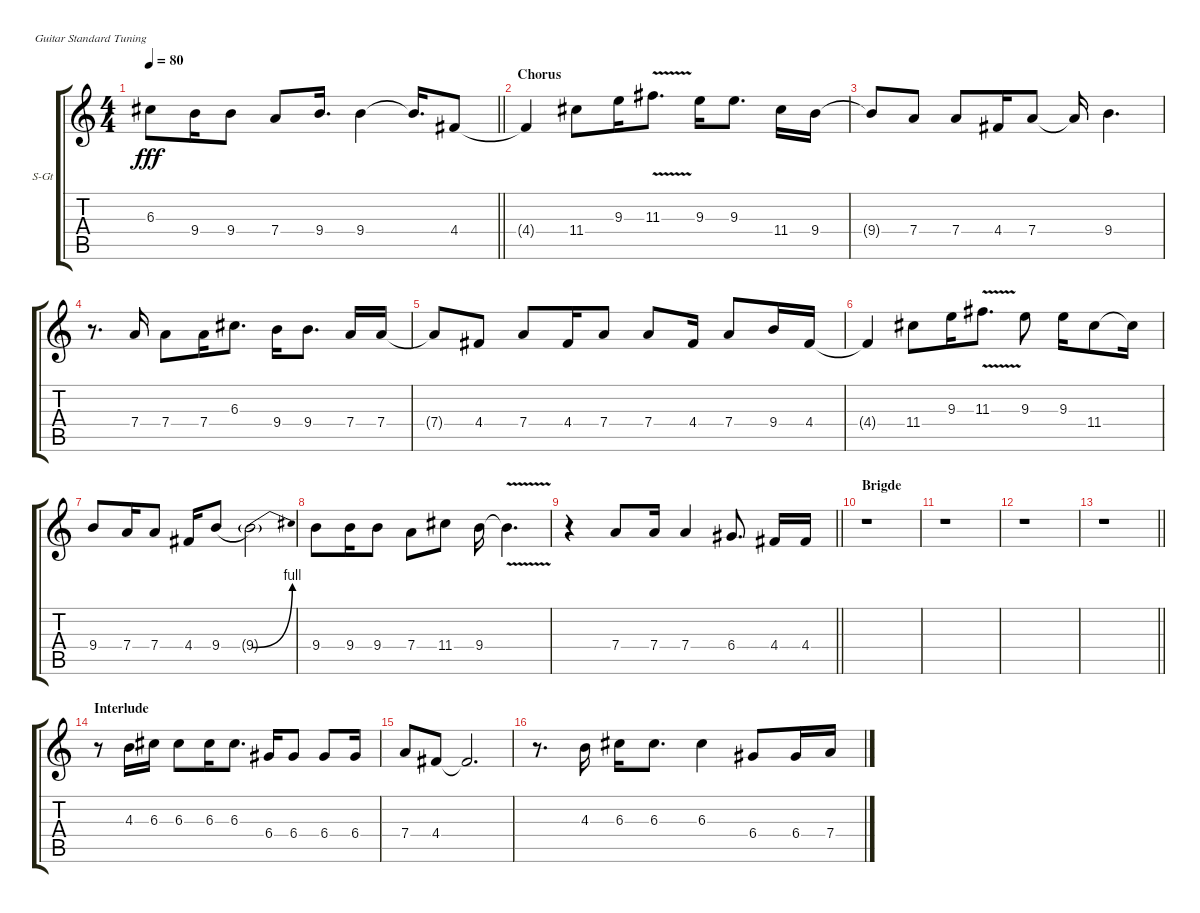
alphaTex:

\bracketExtendMode groupsimilarinstruments
\firstSystemTrackNameOrientation horizontal
\otherSystemsTrackNameOrientation horizontal
\track ("Vocal" "S-Gt") {instrument orchestralharp}
\staff {score tabs}
\tuning (E4 B3 G3 D3 A2 E2)
\displaytranspose 12
\ts (4 4)
\tempo 80
\clef g2
\barLineRight lightlight
\ks c
6.3.8{dy fff} 9.4.16 9.4.8 7.4.8 9.4.16{d} 9.4.4 9.4{t}.16{d} 4.4.8 |
\section ("" "Chorus")
4.4{t}.4 11.4.8 9.3.16 11.3{v}.8{d} 9.3.16 9.3.8{d} 11.4.16 9.4.16 |
9.4{t}.8 7.4.8 7.4.8 4.4.16 7.4.8 7.4{t}.16 9.4.4{d} |
r.8{d} 7.4.16 7.4.8 7.4.16 6.3.8{d} 9.4.16 9.4.8{d} 7.4.16 7.4.16 |
7.4{t}.8 4.4.8 7.4.8 4.4.16 7.4.8 7.4.8 4.4.16 7.4.8 9.4.16 4.4.16 |
4.4{t}.4 11.4.8 9.3.16 11.3{v}.8{d} 9.3.8 9.3.16 11.4.8 11.4{t}.16 |
9.4.8 7.4.16 7.4.8 4.4.16 9.4{be (hold 0 0 60 0)}.8 9.4{be (bend 0 0 60 4) t}.2 |
9.4.8 9.4.16 9.4.8 7.4.8 11.4.8 9.4.16 9.4{v t}.4{d} |
\barLineRight lightlight
r.4 7.4.8 7.4.16 7.4.4 6.4.8{d} 4.4.16 4.4.16 |
\section ("" "Brigde")
r.1 |
r.1 |
r.1 |
\barLineRight lightlight
r.1 |
\section ("" "Interlude")
r.8 4.3.16 6.3.16 6.3.8 6.3.16 6.3.8{d} 6.4.16 6.4.8 6.4.8 6.4.16 |
7.4.8 4.4.8 4.4{t}.2{d} |
r.8{d} 4.3.16 6.3.16 6.3.8{d} 6.3.4 6.4.8 6.4.16 7.4.16
